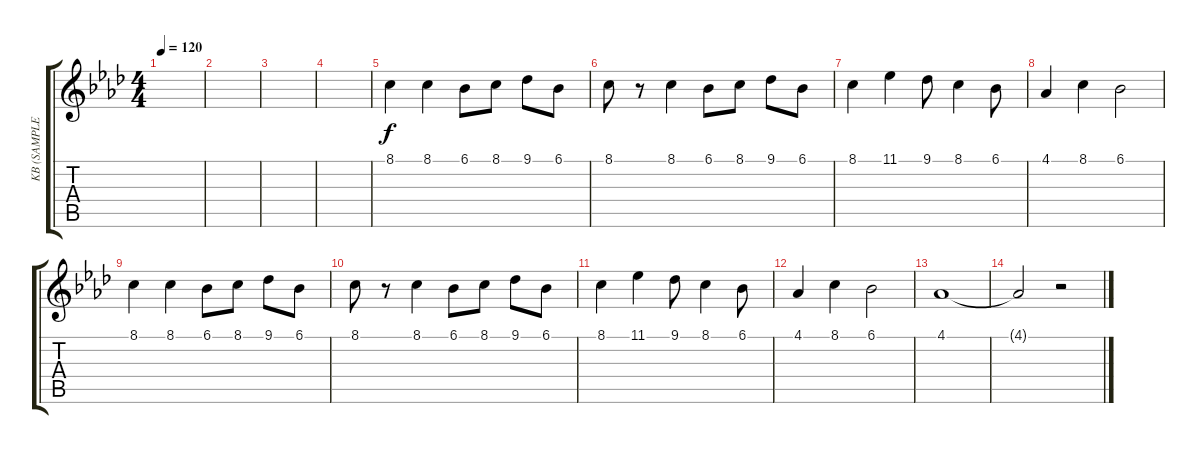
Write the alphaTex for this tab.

\track ("KB (SAMPLE)" "KB (SAMPLE") {instrument fx7echoes}
\staff {score tabs}
\tuning (E4 B3 G3 D3 A2 E2) {hide}
\ts (4 4)
\tempo 120
\clef g2
\ks ab
|
|
|
|
8.1.4 8.1.4 6.1.8 8.1.8 9.1.8 6.1.8 |
8.1.8 r.8 8.1.4 6.1.8 8.1.8 9.1.8 6.1.8 |
8.1.4 11.1.4 9.1.8 8.1.4 6.1.8 |
4.1.4 8.1.4 6.1.2 |
8.1.4 8.1.4 6.1.8 8.1.8 9.1.8 6.1.8 |
8.1.8 r.8 8.1.4 6.1.8 8.1.8 9.1.8 6.1.8 |
8.1.4 11.1.4 9.1.8 8.1.4 6.1.8 |
4.1.4 8.1.4 6.1.2 |
4.1.1 |
4.1{t}.2 r.2
